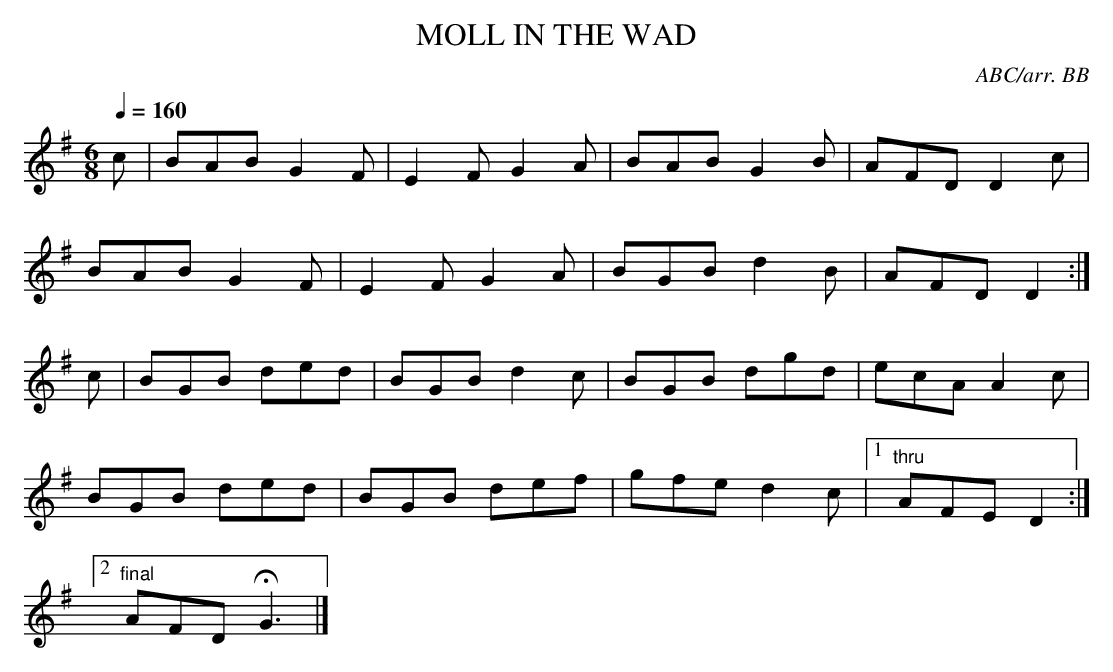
X:1
T:MOLL IN THE WAD
C:ABC/arr. BB
Y:"Irish"
Q:1/4=160
M:6/8
L:1/8
K:G
c|BAB G2F|E2F G2A|BAB G2B|AFD D2c|
BAB G2F|E2F G2A|BGB d2B|AFD D2 :|
c|BGB ded|BGB d2c|BGB dgd|ecA A2c|
BGB ded|BGB def|gfe d2c|1 "thru"AFE D2 :|
[2 "final"AFD HG3|]
